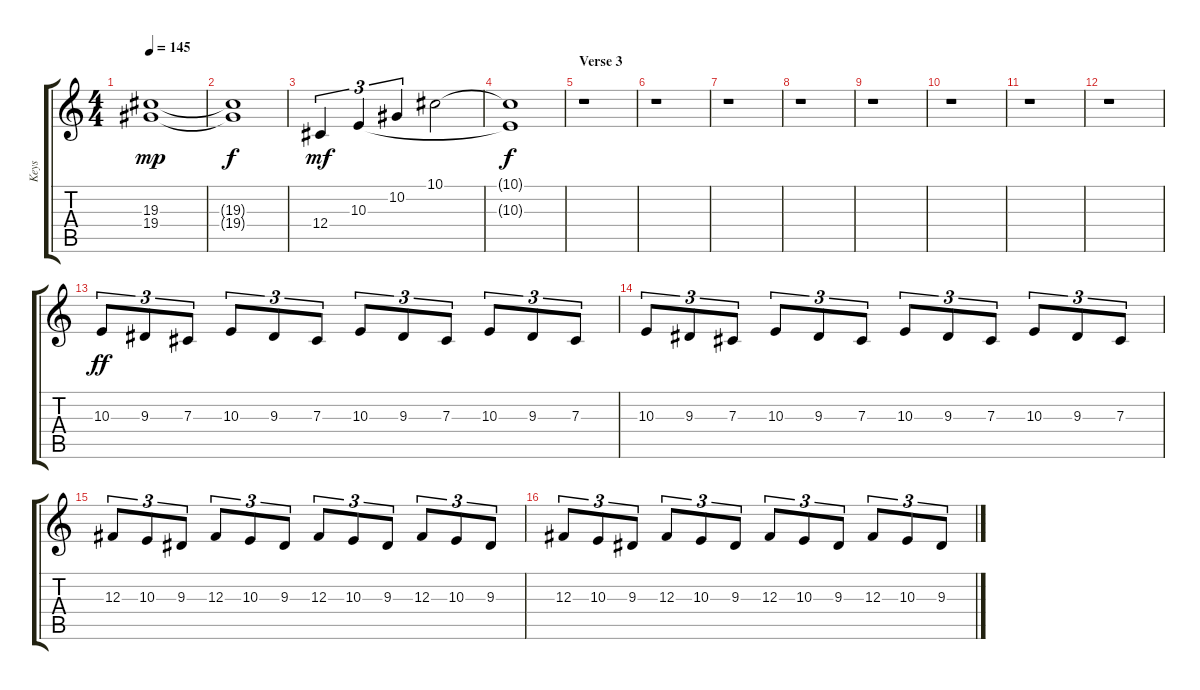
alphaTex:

\track ("Keys" "Keys") {instrument choiraahs}
\staff {score tabs}
\tuning (Eb4 Bb3 Gb3 Db3 Ab2 Eb2) {hide}
\ts (4 4)
\tempo 145
\clef g2
\ks c
(19.3 19.4).1{dy mp} |
(19.3{t} 19.4{t}).1{dy f} |
12.4.4{tu (3 2) dy mf} 10.3.4{tu (3 2)} 10.2.4{tu (3 2)} 10.1.2 |
(10.1{t} 10.3{t}).1{dy f} |
\section ("" "Verse 3")
r.1 |
r.1 |
r.1 |
r.1 |
r.1 |
r.1 |
r.1 |
r.1 |
10.3.8{tu (3 2) dy ff volume 16 instrument churchorgan} 9.3.8{tu (3 2)} 7.3.8{tu (3 2)} 10.3.8{tu (3 2)} 9.3.8{tu (3 2)} 7.3.8{tu (3 2)} 10.3.8{tu (3 2)} 9.3.8{tu (3 2)} 7.3.8{tu (3 2)} 10.3.8{tu (3 2)} 9.3.8{tu (3 2)} 7.3.8{tu (3 2)} |
10.3.8{tu (3 2)} 9.3.8{tu (3 2)} 7.3.8{tu (3 2)} 10.3.8{tu (3 2)} 9.3.8{tu (3 2)} 7.3.8{tu (3 2)} 10.3.8{tu (3 2)} 9.3.8{tu (3 2)} 7.3.8{tu (3 2)} 10.3.8{tu (3 2)} 9.3.8{tu (3 2)} 7.3.8{tu (3 2)} |
12.3.8{tu (3 2)} 10.3.8{tu (3 2)} 9.3.8{tu (3 2)} 12.3.8{tu (3 2)} 10.3.8{tu (3 2)} 9.3.8{tu (3 2)} 12.3.8{tu (3 2)} 10.3.8{tu (3 2)} 9.3.8{tu (3 2)} 12.3.8{tu (3 2)} 10.3.8{tu (3 2)} 9.3.8{tu (3 2)} |
12.3.8{tu (3 2)} 10.3.8{tu (3 2)} 9.3.8{tu (3 2)} 12.3.8{tu (3 2)} 10.3.8{tu (3 2)} 9.3.8{tu (3 2)} 12.3.8{tu (3 2)} 10.3.8{tu (3 2)} 9.3.8{tu (3 2)} 12.3.8{tu (3 2)} 10.3.8{tu (3 2)} 9.3.8{tu (3 2)}
